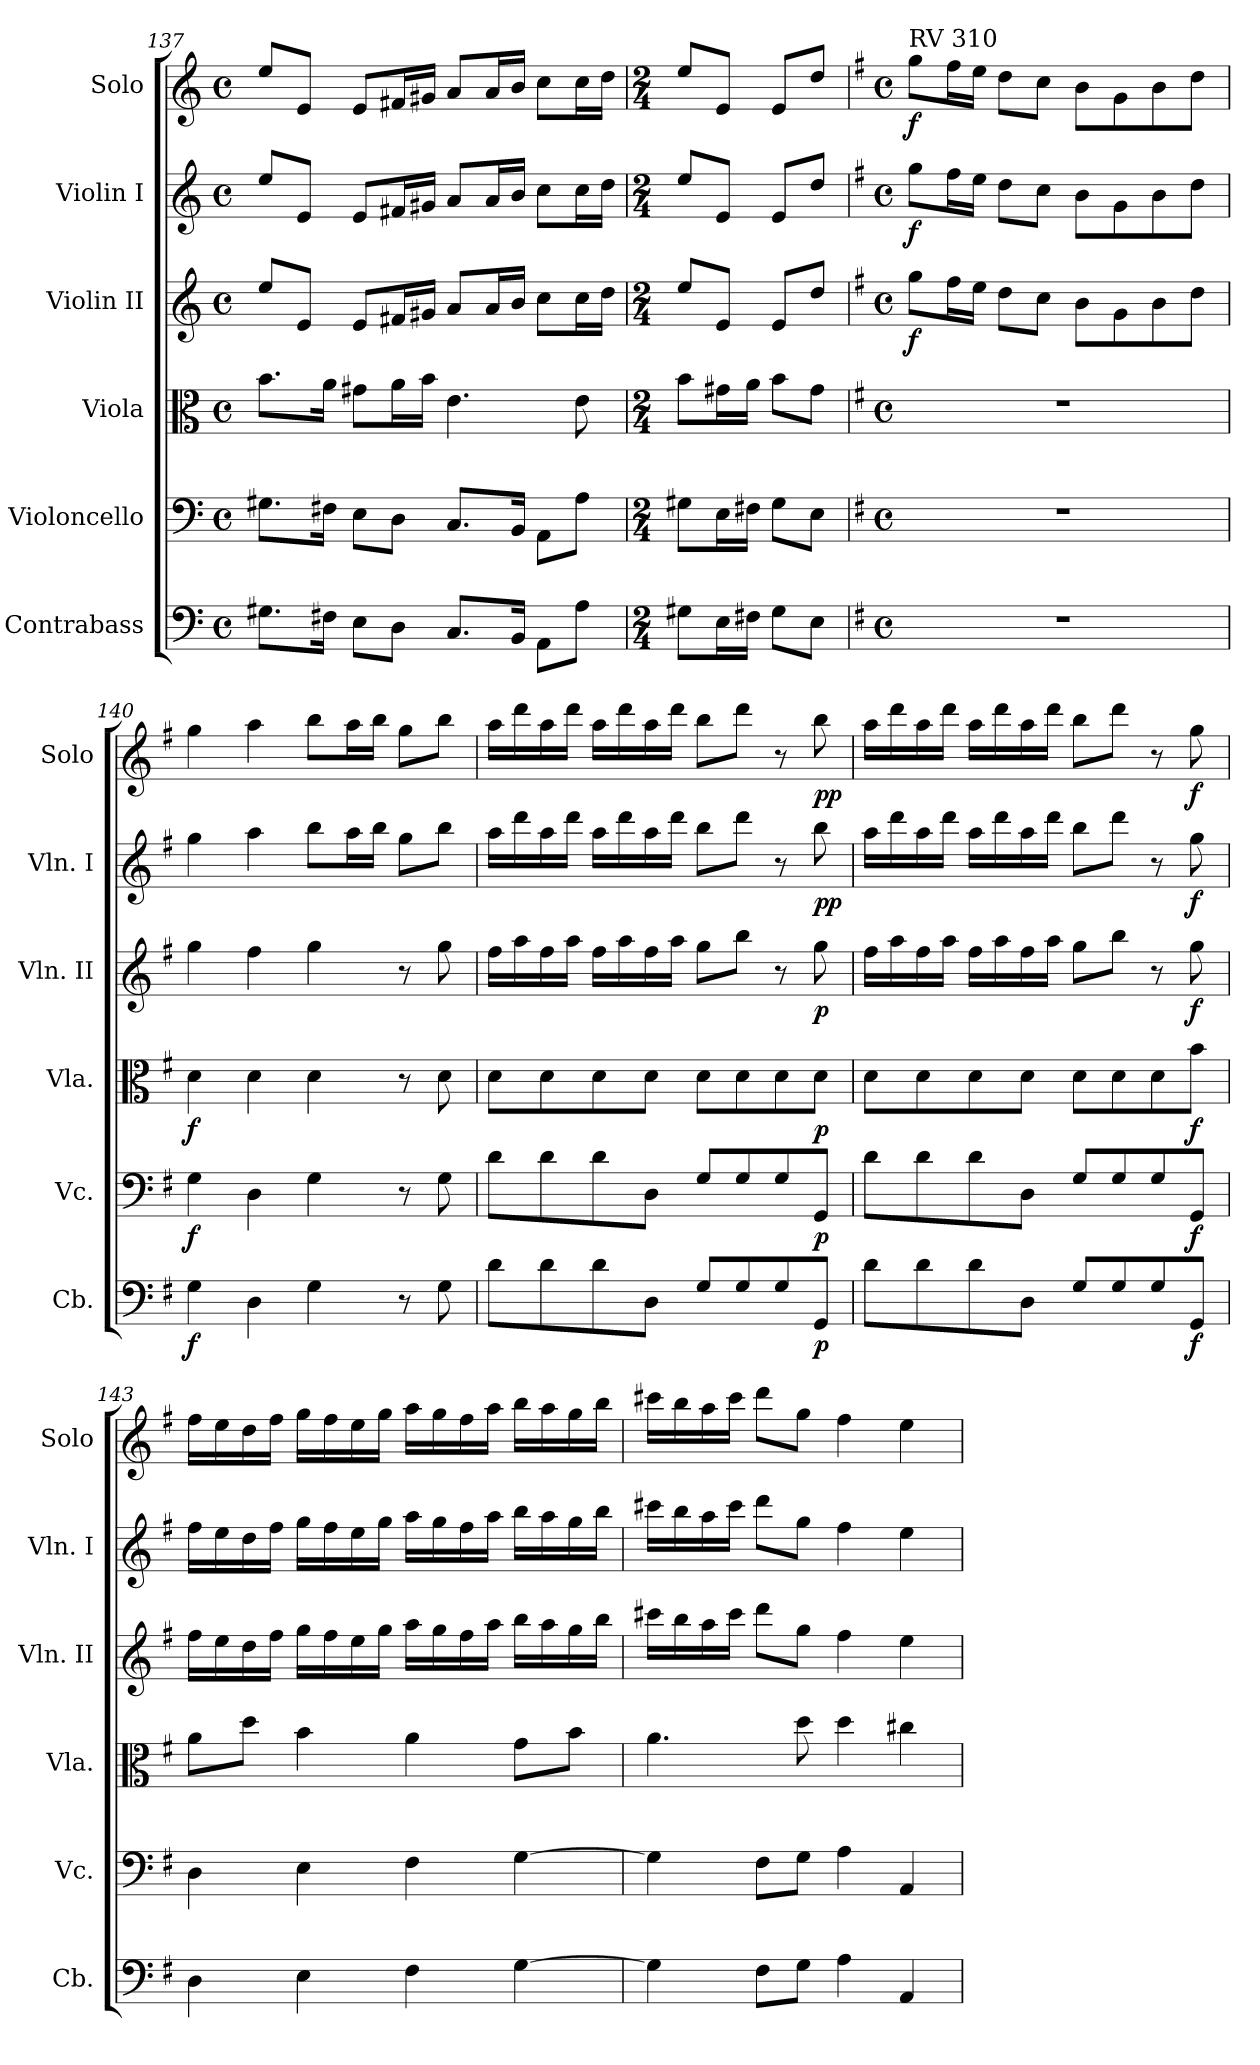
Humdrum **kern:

**kern	**dynam	**kern	**dynam	**kern	**dynam	**kern	**dynam	**kern	**dynam	**kern	**dynam
*part6	*part6	*part5	*part5	*part4	*part4	*part3	*part3	*part2	*part2	*part1	*part1
*staff6	*staff6	*staff5	*staff5	*staff4	*staff4	*staff3	*staff3	*staff2	*staff2	*staff1	*staff1
*I"Contrabass	*	*I"Violoncello	*	*I"Viola	*	*I"Violin II	*	*I"Violin I	*	*I"Solo	*
*I'Cb.	*	*I'Vc.	*	*I'Vla.	*	*I'Vln. II	*	*I'Vln. I	*	*I'Solo	*
!!LO:PB:g=z
*clefF4	*	*clefF4	*	*clefC3	*	*clefG2	*	*clefG2	*	*clefG2	*
*ITrd7c12	*	*	*	*	*	*	*	*	*	*	*
*k[]	*	*k[]	*	*k[]	*	*k[]	*	*k[]	*	*k[]	*
*M4/4	*	*M4/4	*	*M4/4	*	*M4/4	*	*M4/4	*	*M4/4	*
*met(c)	*	*met(c)	*	*met(c)	*	*met(c)	*	*met(c)	*	*met(c)	*
=137	=137	=137	=137	=137	=137	=137	=137	=137	=137	=137	=137
8.GG#X\L	.	8.G#X\L	.	8.b\L	.	8ee/L	.	8ee/L	.	8ee/L	.
.	.	.	.	.	.	8e/J	.	8e/J	.	8e/J	.
16FF#X\Jk	.	16F#X\Jk	.	16a\Jk	.	.	.	.	.	.	.
8EE\L	.	8E\L	.	8g#X\L	.	8e/L	.	8e/L	.	8e/L	.
8DD\J	.	8D\J	.	16a\L	.	16f#X/L	.	16f#X/L	.	16f#X/L	.
.	.	.	.	16b\JJ	.	16g#X/JJ	.	16g#X/JJ	.	16g#X/JJ	.
8.CC/L	.	8.C/L	.	4.e\	.	8a/L	.	8a/L	.	8a/L	.
.	.	.	.	.	.	16a/L	.	16a/L	.	16a/L	.
16BBB/Jk	.	16BB/Jk	.	.	.	16b/JJ	.	16b/JJ	.	16b/JJ	.
8AAA\L	.	8AA\L	.	.	.	8cc\L	.	8cc\L	.	8cc\L	.
8AA\J	.	8A\J	.	8e\	.	16cc\L	.	16cc\L	.	16cc\L	.
.	.	.	.	.	.	16dd\JJ	.	16dd\JJ	.	16dd\JJ	.
=138	=138	=138	=138	=138	=138	=138	=138	=138	=138	=138	=138
*M2/4	*	*M2/4	*	*M2/4	*	*M2/4	*	*M2/4	*	*M2/4	*
8GG#X\L	.	8G#X\L	.	8b\L	.	8ee/L	.	8ee/L	.	8ee/L	.
16EE\L	.	16E\L	.	16g#X\L	.	8e/J	.	8e/J	.	8e/J	.
16FF#X\JJ	.	16F#X\JJ	.	16a\JJ	.	.	.	.	.	.	.
8GG#\L	.	8G#\L	.	8b\L	.	8e/L	.	8e/L	.	8e/L	.
8EE\J	.	8E\J	.	8g#\J	.	8dd/J	.	8dd/J	.	8dd/J	.
=139	=139	=139	=139	=139	=139	=139	=139	=139	=139	=139	=139
*k[f#]	*	*k[f#]	*	*k[f#]	*	*k[f#]	*	*k[f#]	*	*k[f#]	*
*M4/4	*	*M4/4	*	*M4/4	*	*M4/4	*	*M4/4	*	*M4/4	*
*met(c)	*	*met(c)	*	*met(c)	*	*met(c)	*	*met(c)	*	*met(c)	*
!	!	!	!	!	!	!	!	!	!	!LO:TX:t=RV 310	!
!	!	!	!	!	!	!	!LO:DY:b	!	!LO:DY:b	!	!LO:DY:b
1r	.	1r	.	1r	.	8gg\L	f	8gg\L	f	8gg\L	f
.	.	.	.	.	.	16ff#\L	.	16ff#\L	.	16ff#\L	.
.	.	.	.	.	.	16ee\JJ	.	16ee\JJ	.	16ee\JJ	.
.	.	.	.	.	.	8dd\L	.	8dd\L	.	8dd\L	.
.	.	.	.	.	.	8cc\J	.	8cc\J	.	8cc\J	.
.	.	.	.	.	.	8b\L	.	8b\L	.	8b\L	.
.	.	.	.	.	.	8g\	.	8g\	.	8g\	.
.	.	.	.	.	.	8b\	.	8b\	.	8b\	.
.	.	.	.	.	.	8dd\J	.	8dd\J	.	8dd\J	.
=140	=140	=140	=140	=140	=140	=140	=140	=140	=140	=140	=140
!	!LO:DY:b	!	!LO:DY:b	!	!LO:DY:b	!	!	!	!	!	!
4GG\	f	4G\	f	4d\	f	4gg\	.	4gg\	.	4gg\	.
4DD\	.	4D\	.	4d\	.	4ff#\	.	4aa\	.	4aa\	.
4GG\	.	4G\	.	4d\	.	4gg\	.	8bb\L	.	8bb\L	.
.	.	.	.	.	.	.	.	16aa\L	.	16aa\L	.
.	.	.	.	.	.	.	.	16bb\JJ	.	16bb\JJ	.
8r	.	8r	.	8r	.	8r	.	8gg\L	.	8gg\L	.
8GG\	.	8G\	.	8d\	.	8gg\	.	8bb\J	.	8bb\J	.
!!LO:PB:g=z
=141	=141	=141	=141	=141	=141	=141	=141	=141	=141	=141	=141
8D\L	.	8d\L	.	8d\L	.	16ff#\LL	.	16aa\LL	.	16aa\LL	.
.	.	.	.	.	.	16aa\	.	16ddd\	.	16ddd\	.
8D\	.	8d\	.	8d\	.	16ff#\	.	16aa\	.	16aa\	.
.	.	.	.	.	.	16aa\JJ	.	16ddd\JJ	.	16ddd\JJ	.
8D\	.	8d\	.	8d\	.	16ff#\LL	.	16aa\LL	.	16aa\LL	.
.	.	.	.	.	.	16aa\	.	16ddd\	.	16ddd\	.
8DD\J	.	8D\J	.	8d\J	.	16ff#\	.	16aa\	.	16aa\	.
.	.	.	.	.	.	16aa\JJ	.	16ddd\JJ	.	16ddd\JJ	.
8GG/L	.	8G/L	.	8d\L	.	8gg\L	.	8bb\L	.	8bb\L	.
8GG/	.	8G/	.	8d\	.	8bb\J	.	8ddd\J	.	8ddd\J	.
8GG/	.	8G/	.	8d\	.	8r	.	8r	.	8r	.
!	!LO:DY:b	!	!LO:DY:b	!	!LO:DY:b	!	!LO:DY:b	!	!LO:DY:b	!	!
!	!	!	!	!	!	!	!	!	!LO:DY:n=1:b	!	!LO:DY:b
!	!	!	!	!	!	!	!	!	!	!	!LO:DY:n=1:b
8GGG/J	p	8GG/J	p	8d\J	p	8gg\	p	8bb\	p p	8bb\	p p
=142	=142	=142	=142	=142	=142	=142	=142	=142	=142	=142	=142
8D\L	.	8d\L	.	8d\L	.	16ff#\LL	.	16aa\LL	.	16aa\LL	.
.	.	.	.	.	.	16aa\	.	16ddd\	.	16ddd\	.
8D\	.	8d\	.	8d\	.	16ff#\	.	16aa\	.	16aa\	.
.	.	.	.	.	.	16aa\JJ	.	16ddd\JJ	.	16ddd\JJ	.
8D\	.	8d\	.	8d\	.	16ff#\LL	.	16aa\LL	.	16aa\LL	.
.	.	.	.	.	.	16aa\	.	16ddd\	.	16ddd\	.
8DD\J	.	8D\J	.	8d\J	.	16ff#\	.	16aa\	.	16aa\	.
.	.	.	.	.	.	16aa\JJ	.	16ddd\JJ	.	16ddd\JJ	.
8GG/L	.	8G/L	.	8d\L	.	8gg\L	.	8bb\L	.	8bb\L	.
8GG/	.	8G/	.	8d\	.	8bb\J	.	8ddd\J	.	8ddd\J	.
8GG/	.	8G/	.	8d\	.	8r	.	8r	.	8r	.
!	!LO:DY:b	!	!LO:DY:b	!	!LO:DY:b	!	!LO:DY:b	!	!LO:DY:b	!	!LO:DY:b
8GGG/J	f	8GG/J	f	8b\J	f	8gg\	f	8gg\	f	8gg\	f
!!LO:PB:g=z
=143	=143	=143	=143	=143	=143	=143	=143	=143	=143	=143	=143
4DD\	.	4D\	.	8a\L	.	16ff#\LL	.	16ff#\LL	.	16ff#\LL	.
.	.	.	.	.	.	16ee\	.	16ee\	.	16ee\	.
.	.	.	.	8dd\J	.	16dd\	.	16dd\	.	16dd\	.
.	.	.	.	.	.	16ff#\JJ	.	16ff#\JJ	.	16ff#\JJ	.
4EE\	.	4E\	.	4b\	.	16gg\LL	.	16gg\LL	.	16gg\LL	.
.	.	.	.	.	.	16ff#\	.	16ff#\	.	16ff#\	.
.	.	.	.	.	.	16ee\	.	16ee\	.	16ee\	.
.	.	.	.	.	.	16gg\JJ	.	16gg\JJ	.	16gg\JJ	.
4FF#\	.	4F#\	.	4a\	.	16aa\LL	.	16aa\LL	.	16aa\LL	.
.	.	.	.	.	.	16gg\	.	16gg\	.	16gg\	.
.	.	.	.	.	.	16ff#\	.	16ff#\	.	16ff#\	.
.	.	.	.	.	.	16aa\JJ	.	16aa\JJ	.	16aa\JJ	.
[4GG\	.	[4G\	.	8g\L	.	16bb\LL	.	16bb\LL	.	16bb\LL	.
.	.	.	.	.	.	16aa\	.	16aa\	.	16aa\	.
.	.	.	.	8b\J	.	16gg\	.	16gg\	.	16gg\	.
.	.	.	.	.	.	16bb\JJ	.	16bb\JJ	.	16bb\JJ	.
=144	=144	=144	=144	=144	=144	=144	=144	=144	=144	=144	=144
4GG\]	.	4G\]	.	4.a\	.	16ccc#X\LL	.	16ccc#X\LL	.	16ccc#X\LL	.
.	.	.	.	.	.	16bb\	.	16bb\	.	16bb\	.
.	.	.	.	.	.	16aa\	.	16aa\	.	16aa\	.
.	.	.	.	.	.	16ccc#\JJ	.	16ccc#\JJ	.	16ccc#\JJ	.
8FF#\L	.	8F#\L	.	.	.	8ddd\L	.	8ddd\L	.	8ddd\L	.
8GG\J	.	8G\J	.	8dd\	.	8gg\J	.	8gg\J	.	8gg\J	.
4AA\	.	4A\	.	4dd\	.	4ff#\	.	4ff#\	.	4ff#\	.
4AAA/	.	4AA/	.	4cc#X\	.	4ee\	.	4ee\	.	4ee\	.
=	=	=	=	=	=	=	=	=	=	=	=
*-	*-	*-	*-	*-	*-	*-	*-	*-	*-	*-	*-
